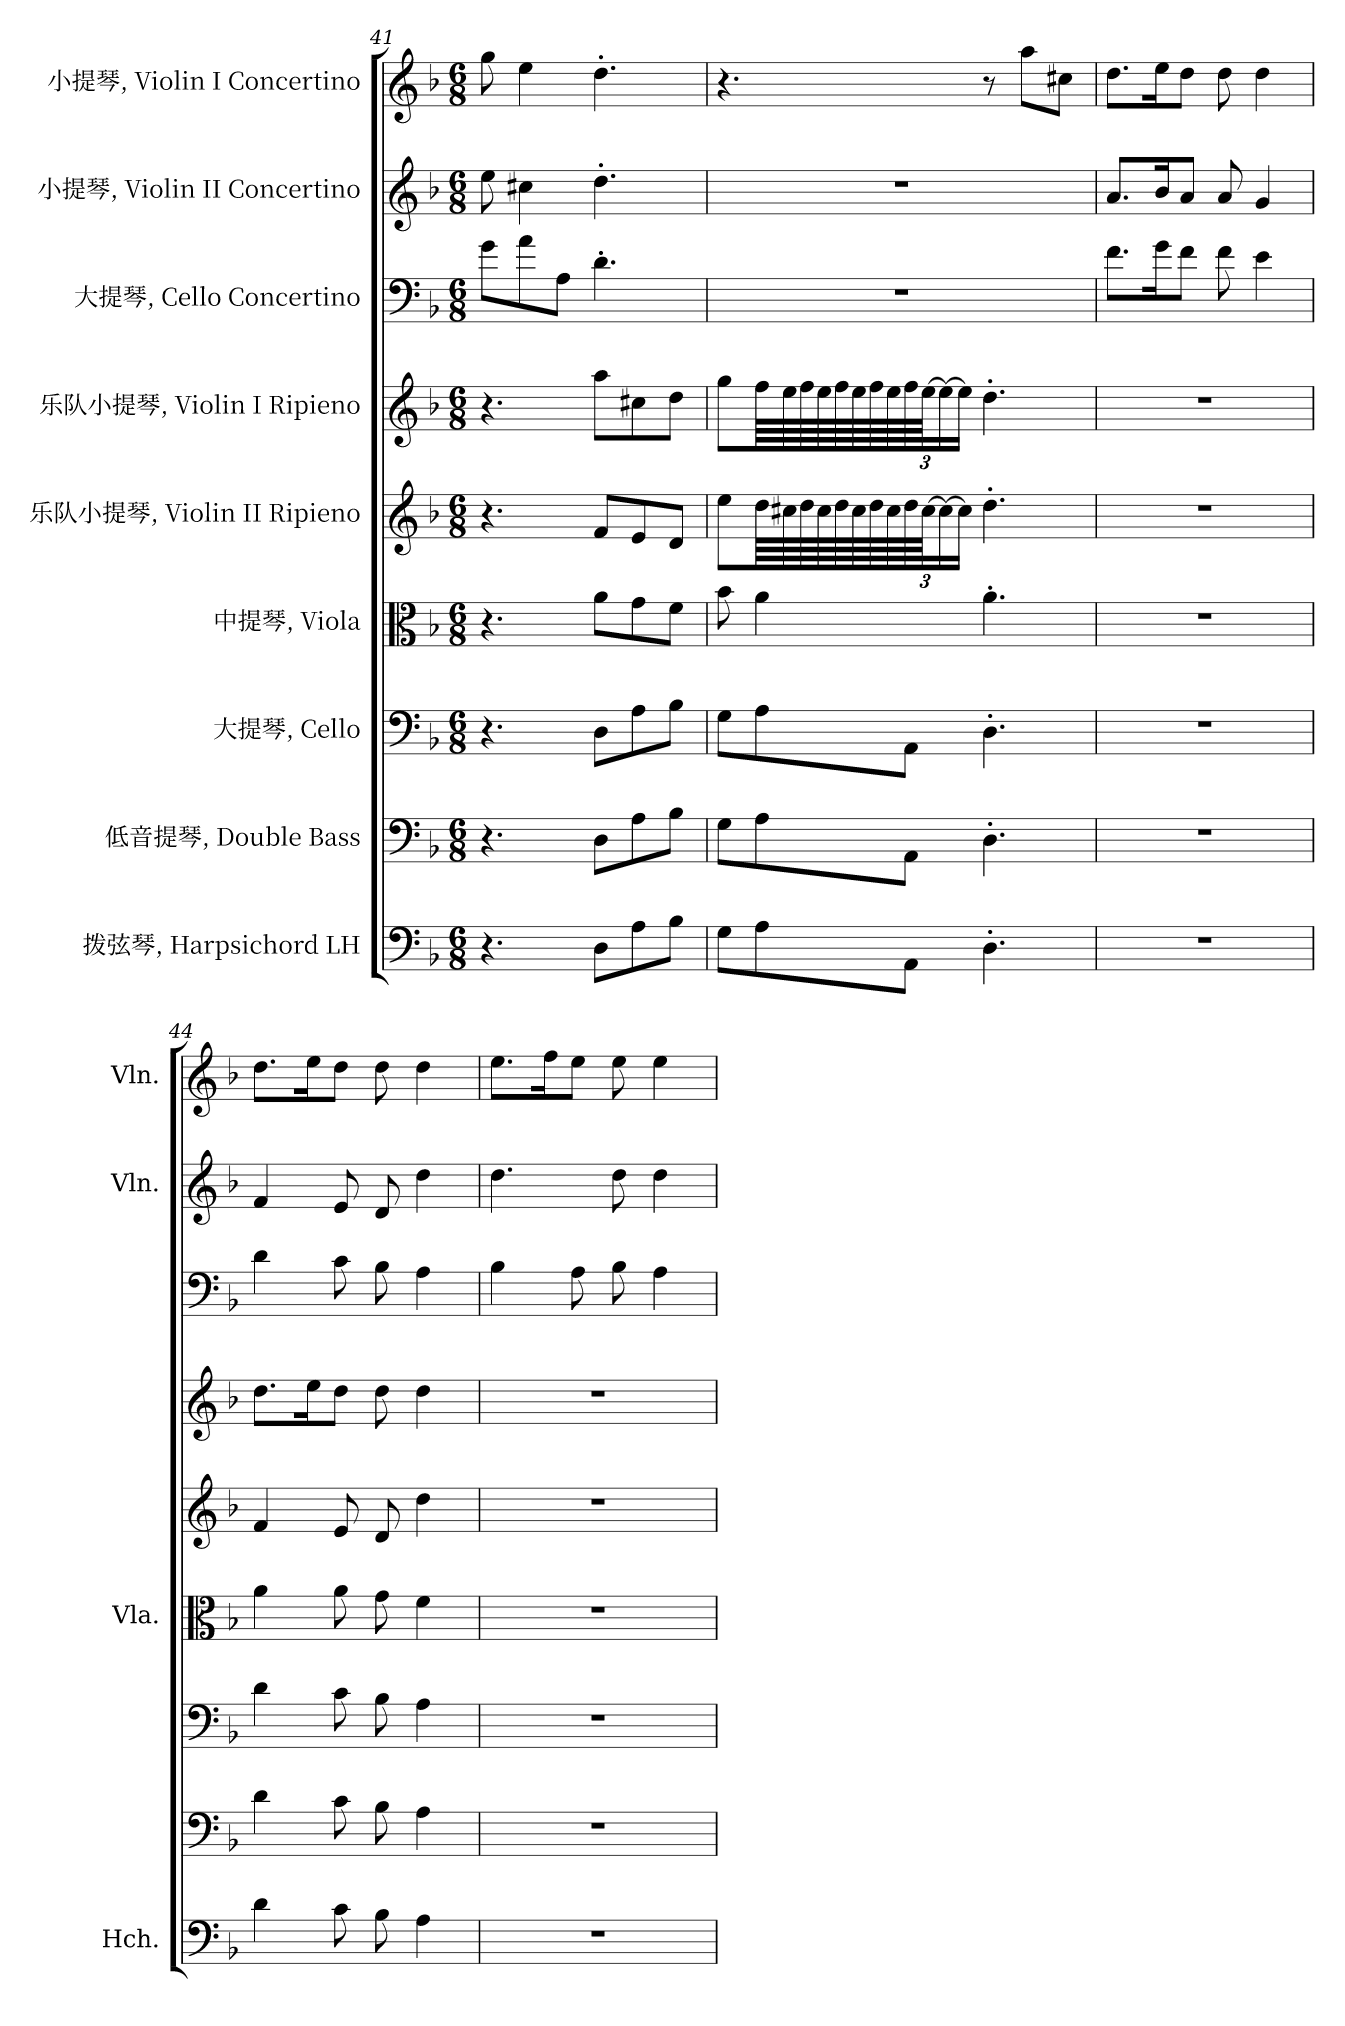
**kern	**kern	**kern	**kern	**kern	**kern	**kern	**kern	**kern
*part9	*part8	*part7	*part6	*part5	*part4	*part3	*part2	*part1
*staff9	*staff8	*staff7	*staff6	*staff5	*staff4	*staff3	*staff2	*staff1
*I"拨弦琴, Harpsichord LH	*I"低音提琴, Double Bass	*I"大提琴, Cello	*I"中提琴, Viola	*I"乐队小提琴, Violin II Ripieno	*I"乐队小提琴, Violin I Ripieno	*I"大提琴, Cello Concertino	*I"小提琴, Violin II Concertino	*I"小提琴, Violin I Concertino
*I'Hch.	*	*	*I'Vla.	*	*	*	*I'Vln.	*I'Vln.
*clefF4	*clefF4	*clefF4	*clefC3	*clefG2	*clefG2	*clefF4	*clefG2	*clefG2
*	*ITrd7c12	*	*	*	*	*	*	*
*k[b-]	*k[b-]	*k[b-]	*k[b-]	*k[b-]	*k[b-]	*k[b-]	*k[b-]	*k[b-]
*M6/8	*M6/8	*M6/8	*M6/8	*M6/8	*M6/8	*M6/8	*M6/8	*M6/8
=41	=41	=41	=41	=41	=41	=41	=41	=41
4.r	4.r	4.r	4.r	4.r	4.r	8g\L	8ee\	8gg\
.	.	.	.	.	.	8a\	4cc#X\	4ee\
.	.	.	.	.	.	8A\J	.	.
8D\L	8DD\L	8D\L	8a\L	8f/L	8aa\L	4.d'\	4.dd'\	4.dd'\
8A\	8AA\	8A\	8g\	8e/	8cc#X\	.	.	.
8B-\J	8BB-\J	8B-\J	8f\J	8d/J	8dd\J	.	.	.
!!LO:PB:g=z
=42	=42	=42	=42	=42	=42	=42	=42	=42
8G\L	8GG\L	8G\L	8b-\	8ee\L	8gg\L	2.r	2.r	4.r
8A\	8AA\	8A\	4a\	64dd\LLL	64ff\LLL	.	.	.
.	.	.	.	64cc#X\	64ee\	.	.	.
.	.	.	.	64dd\	64ff\	.	.	.
.	.	.	.	64cc#\	64ee\	.	.	.
.	.	.	.	64dd\	64ff\	.	.	.
.	.	.	.	64cc#\	64ee\	.	.	.
.	.	.	.	64dd\	64ff\	.	.	.
.	.	.	.	64cc#\	64ee\	.	.	.
*	*	*	*	*Xbrackettup	*Xbrackettup	*	*	*
8AA\J	8AAA\J	8AA\J	.	96dd\	96ff\	.	.	.
.	.	.	.	[96cc#\JJ	[96ee\JJ	.	.	.
.	.	.	.	24cc#\_	24ee\_	.	.	.
.	.	.	.	16cc#\JJ]	16ee\JJ]	.	.	.
4.D'\	4.DD'\	4.D'\	4.a'\	4.dd'\	4.dd'\	.	.	8r
.	.	.	.	.	.	.	.	8aa\L
.	.	.	.	.	.	.	.	8cc#X\J
=43	=43	=43	=43	=43	=43	=43	=43	=43
2.r	2.r	2.r	2.r	2.r	2.r	8.f\L	8.a/L	8.dd\L
.	.	.	.	.	.	16g\K	16b-/K	16ee\K
.	.	.	.	.	.	8f\J	8a/J	8dd\J
.	.	.	.	.	.	8f\	8a/	8dd\
.	.	.	.	.	.	4e\	4g/	4dd\
=44	=44	=44	=44	=44	=44	=44	=44	=44
4d\	4D\	4d\	4a\	4f/	8.dd\L	4d\	4f/	8.dd\L
.	.	.	.	.	16ee\K	.	.	16ee\K
8c\	8C\	8c\	8a\	8e/	8dd\J	8c\	8e/	8dd\J
8B-\	8BB-\	8B-\	8g\	8d/	8dd\	8B-\	8d/	8dd\
4A\	4AA\	4A\	4f\	4dd\	4dd\	4A\	4dd\	4dd\
=45	=45	=45	=45	=45	=45	=45	=45	=45
2.r	2.r	2.r	2.r	2.r	2.r	4B-\	4.dd\	8.ee\L
.	.	.	.	.	.	.	.	16ff\K
.	.	.	.	.	.	8A\	.	8ee\J
.	.	.	.	.	.	8B-\	8dd\	8ee\
.	.	.	.	.	.	4A\	4dd\	4ee\
=	=	=	=	=	=	=	=	=
*-	*-	*-	*-	*-	*-	*-	*-	*-
